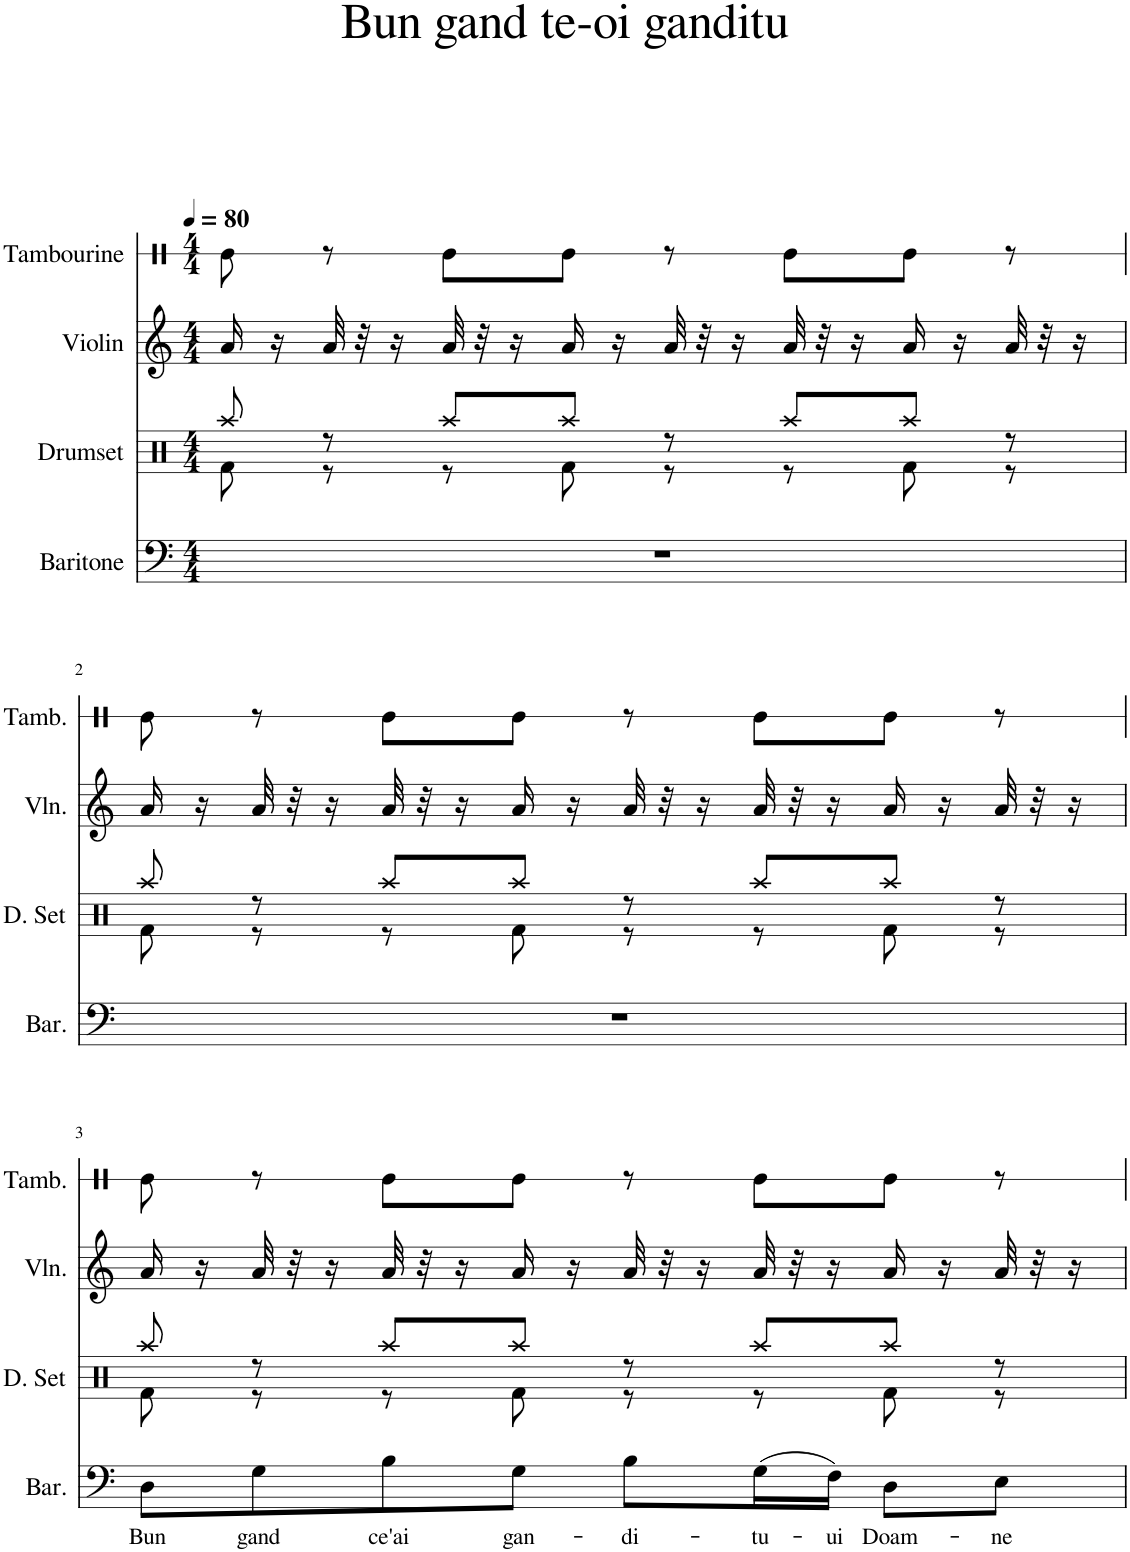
**kern	**text	**kern	**kern	**kern
*part4	*part4	*part3	*part2	*part1
*staff4	*staff4	*staff3	*staff2	*staff1
*I"Baritone	*	*I"Drumset	*I"Violin	*I"Tambourine
*I'Bar.	*	*I'D. Set	*I'Vln.	*I'Tamb.
*	*	*	*	*stria1
*clefF4	*	*clefX	*clefG2	*clefX
*k[]	*	*k[]	*k[]	*k[]
*M4/4	*	*M4/4	*M4/4	*M4/4
*MM80	*	*MM80	*MM80	*MM80
=1	=1	=1	=1	=1
*	*	*^	*	*
1r	.	8Raa/	8Rf\	16a/	8Re\
.	.	.	.	16r	.
.	.	8r	8r	32a/	8r
.	.	.	.	32r	.
.	.	.	.	16r	.
.	.	8Raa/L	8r	32a/	8Re\L
.	.	.	.	32r	.
.	.	.	.	16r	.
.	.	8Raa/J	8Rf\	16a/	8Re\J
.	.	.	.	16r	.
.	.	8r	8r	32a/	8r
.	.	.	.	32r	.
.	.	.	.	16r	.
.	.	8Raa/L	8r	32a/	8Re\L
.	.	.	.	32r	.
.	.	.	.	16r	.
.	.	8Raa/J	8Rf\	16a/	8Re\J
.	.	.	.	16r	.
.	.	8r	8r	32a/	8r
.	.	.	.	32r	.
.	.	.	.	16r	.
!!LO:LB:g=z
=2	=2	=2	=2	=2	=2
1r	.	8Raa/	8Rf\	16a/	8Re\
.	.	.	.	16r	.
.	.	8r	8r	32a/	8r
.	.	.	.	32r	.
.	.	.	.	16r	.
.	.	8Raa/L	8r	32a/	8Re\L
.	.	.	.	32r	.
.	.	.	.	16r	.
.	.	8Raa/J	8Rf\	16a/	8Re\J
.	.	.	.	16r	.
.	.	8r	8r	32a/	8r
.	.	.	.	32r	.
.	.	.	.	16r	.
.	.	8Raa/L	8r	32a/	8Re\L
.	.	.	.	32r	.
.	.	.	.	16r	.
.	.	8Raa/J	8Rf\	16a/	8Re\J
.	.	.	.	16r	.
.	.	8r	8r	32a/	8r
.	.	.	.	32r	.
.	.	.	.	16r	.
!!LO:LB:g=z
=3	=3	=3	=3	=3	=3
!	!LO:LY:b	!	!	!	!
8D\L	Bun	8Raa/	8Rf\	16a/	8Re\
.	.	.	.	16r	.
!	!LO:LY:b	!	!	!	!
8G\	gand	8r	8r	32a/	8r
.	.	.	.	32r	.
.	.	.	.	16r	.
!	!LO:LY:b	!	!	!	!
8B\	ce'ai	8Raa/L	8r	32a/	8Re\L
.	.	.	.	32r	.
.	.	.	.	16r	.
!	!LO:LY:b	!	!	!	!
8G\J	gan-	8Raa/J	8Rf\	16a/	8Re\J
.	.	.	.	16r	.
!	!LO:LY:b	!	!	!	!
8B\L	-di-	8r	8r	32a/	8r
.	.	.	.	32r	.
.	.	.	.	16r	.
!	!LO:LY:b	!	!	!	!
(16G\L	-tu-	8Raa/L	8r	32a/	8Re\L
.	.	.	.	32r	.
!	!LO:LY:b	!	!	!	!
16F\JJ)	-ui	.	.	16r	.
!	!LO:LY:b	!	!	!	!
8D\L	Doam-	8Raa/J	8Rf\	16a/	8Re\J
.	.	.	.	16r	.
!	!LO:LY:b	!	!	!	!
8E\J	-ne	8r	8r	32a/	8r
.	.	.	.	32r	.
.	.	.	.	16r	.
*	*	*v	*v	*	*
=	=	=	=	=
*-	*-	*-	*-	*-
